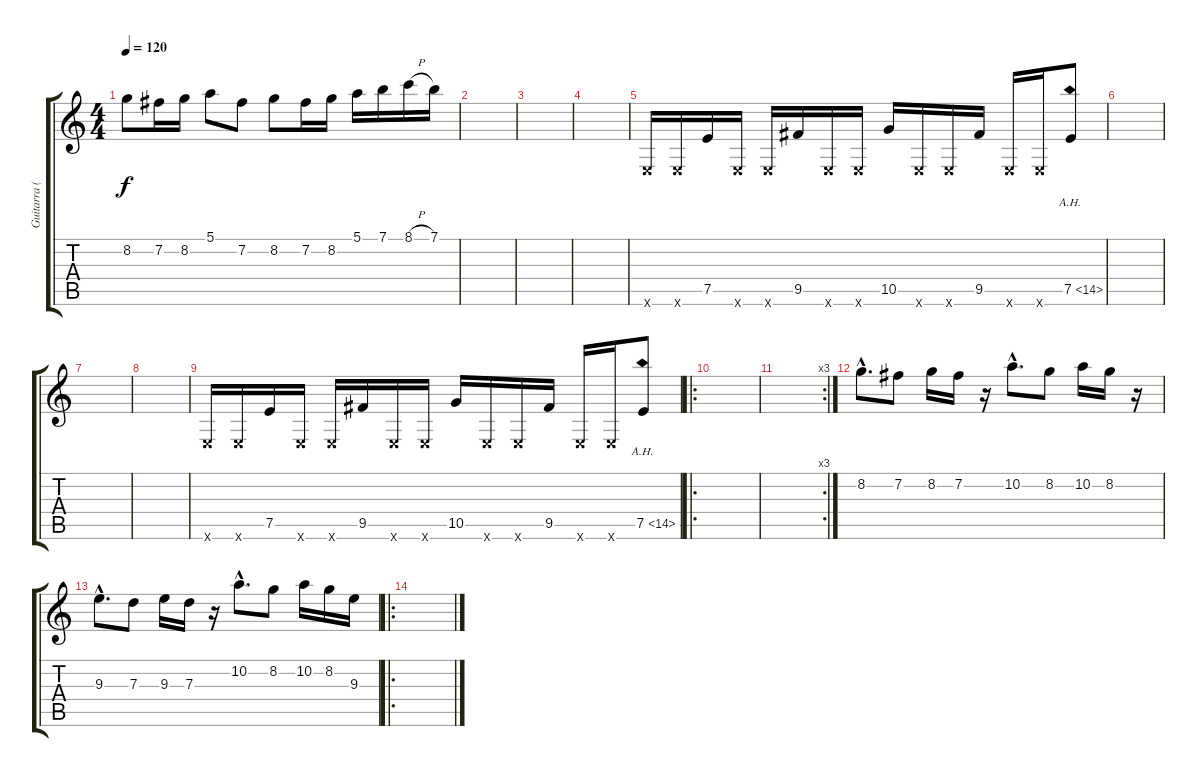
\track ("Guitarra (otro lead)" "Guitarra (") {instrument distortionguitar}
\staff {score tabs}
\tuning (E4 B3 G3 D3 A2 E2) {hide}
\ts (4 4)
\tempo 120
\clef g2
\ks c
8.2.8{dy f} 7.2.16 8.2.16 5.1.8 7.2.8 8.2.8 7.2.16 8.2.16 5.1.16 7.1.16 8.1{h}.16 7.1.16 |
|
|
|
0.6{x}.16 0.6{x}.16 7.5.16 0.6{x}.16 0.6{x}.16 9.5.16 0.6{x}.16 0.6{x}.16 10.5.16 0.6{x}.16 0.6{x}.16 9.5.16 0.6{x}.16 0.6{x}.16 7.5{ah 7}.8 |
|
|
|
0.6{x}.16 0.6{x}.16 7.5.16 0.6{x}.16 0.6{x}.16 9.5.16 0.6{x}.16 0.6{x}.16 10.5.16 0.6{x}.16 0.6{x}.16 9.5.16 0.6{x}.16 0.6{x}.16 7.5{ah 7}.8 |
\ro
|
\rc 3
|
8.2{hac}.8{d} 7.2.8 8.2.16 7.2.16 r.16 10.2{hac}.8{d} 8.2.8 10.2.16 8.2.16 r.16 |
9.3{hac}.8{d} 7.3.8 9.3.16 7.3.16 r.16 10.2{hac}.8{d} 8.2.8 10.2.16 8.2.16 9.3.16 |
\ro
